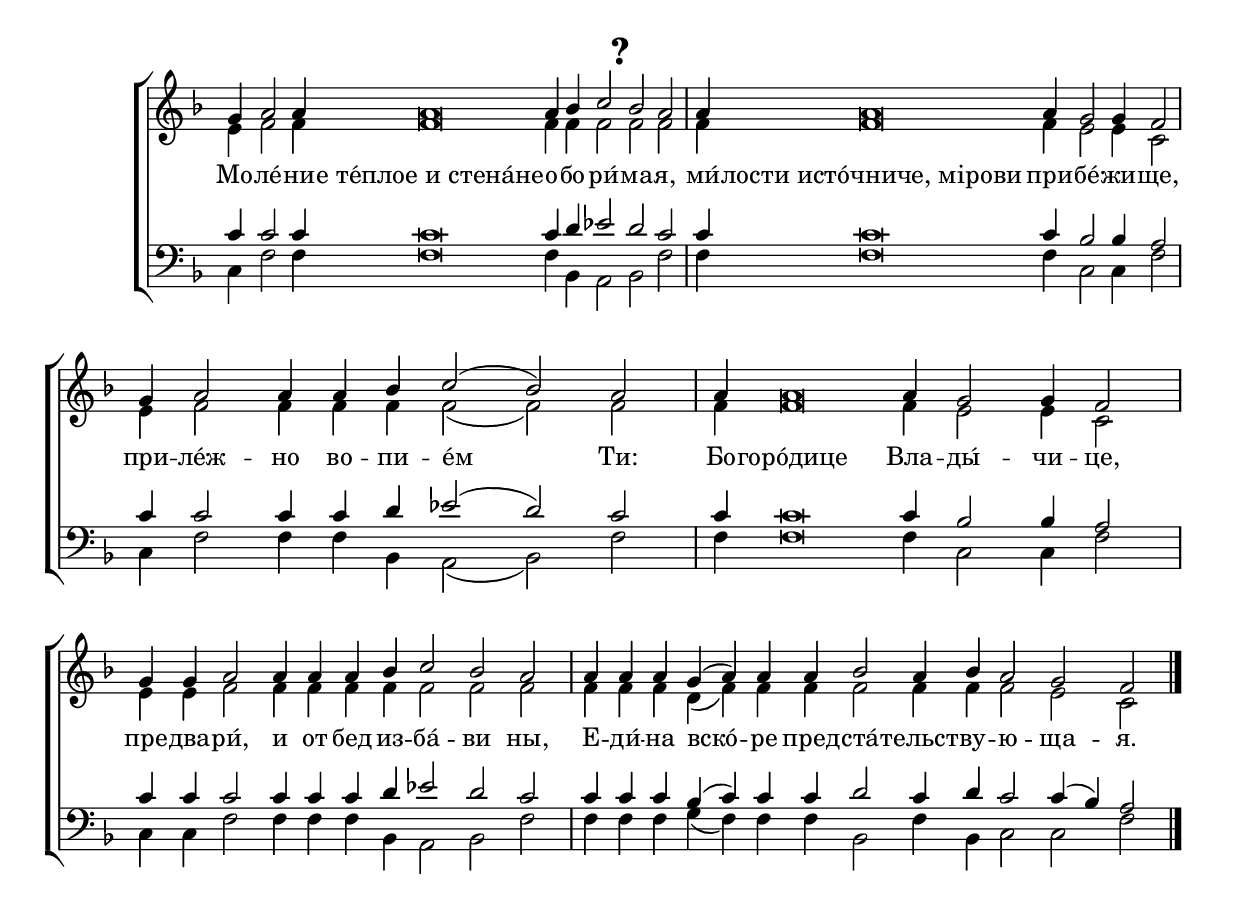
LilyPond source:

  \include "global_include.ly"

  \header {
    title = "?"
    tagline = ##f
  }

  sopranoVoice = \relative c'' {
    g4 a2 a4 a\breve a4 bf c2 bf a \bar "|"
    a4 a\breve a4 g2 g4 f2 \bar "|"
    g4 a2 a4 a bf c2( bf) a \bar "|"
    a4 a\breve a4 g2 g4 f2 \bar "|"
    g4 g4 a2 a4 a a bf c2 bf a \bar "|"
    a4 a a g( a) a a bf2 a4 bf a2 g f2 \bar "|."
  }

  altoVoice = \relative c' {
    e4 f2 f4 f\breve f4 f f2 f f \bar "|"
    f4 f\breve f4 e2 e4 c2 \bar "|"
    e4 f2 f4 f f f2( f) f \bar "|"
    f4 f\breve f4 e2 e4 c2 \bar "|"
    e4 e4 f2 f4 f f f f2 f f \bar "|"
    f4 f f d( f) f f f2 f4 f f2 e c2 \bar "|."
  }

  tenorVoice = \relative c' {
    c4 c2 c4 c\breve c4 d ef2 d c \bar "|"
    c4 c\breve c4 bf2 bf4 a2 \bar "|"
    c4 c2 c4 c d ef2( d) c \bar "|"
    c4 c\breve c4 bf2 bf4 a2 \bar "|"
    c4 c4 c2 c4 c c d ef2 d c \bar "|"
    c4 c c bf( c) c c d2 c4 d c2 c4( bf) a2 \bar "|."
  }

  bassVoice = \relative c {
    c4 f2 f4 f\breve f4 bf, a2 bf f' \bar "|"
    f4 f\breve f4 c2 c4 f2 \bar "|"
    c4 f2 f4 f bf, a2( bf) f' \bar "|"
    f4 f\breve f4 c2 c4 f2 \bar "|"
    c4 c4 f2 f4 f f bf, a2 bf f' \bar "|"
    f4 f f g( f) f f bf,2 f'4 bf, c2 c f2 \bar "|."
  }

  words = \lyricmode {
    Мо -- ле́ -- ни -- "е те́плое и стена́не" -- о -- бо -- ри́ -- ма -- я,
    ми́ -- "лости исто́чниче, мiрови" при -- бе́ -- жи -- ще,
    при -- ле́ж -- но во -- пи -- е́м Ти:
    Бо -- "горо́дице" Вла -- ды́ -- чи -- це,
    пре -- два -- ри́, и от бед из -- ба́ -- ви ны,
    Е -- ди́ -- на вско́ -- ре пред -- ста́ -- тельст -- ву -- ю -- ща -- я.
  }

  \include "global_score.ly"
